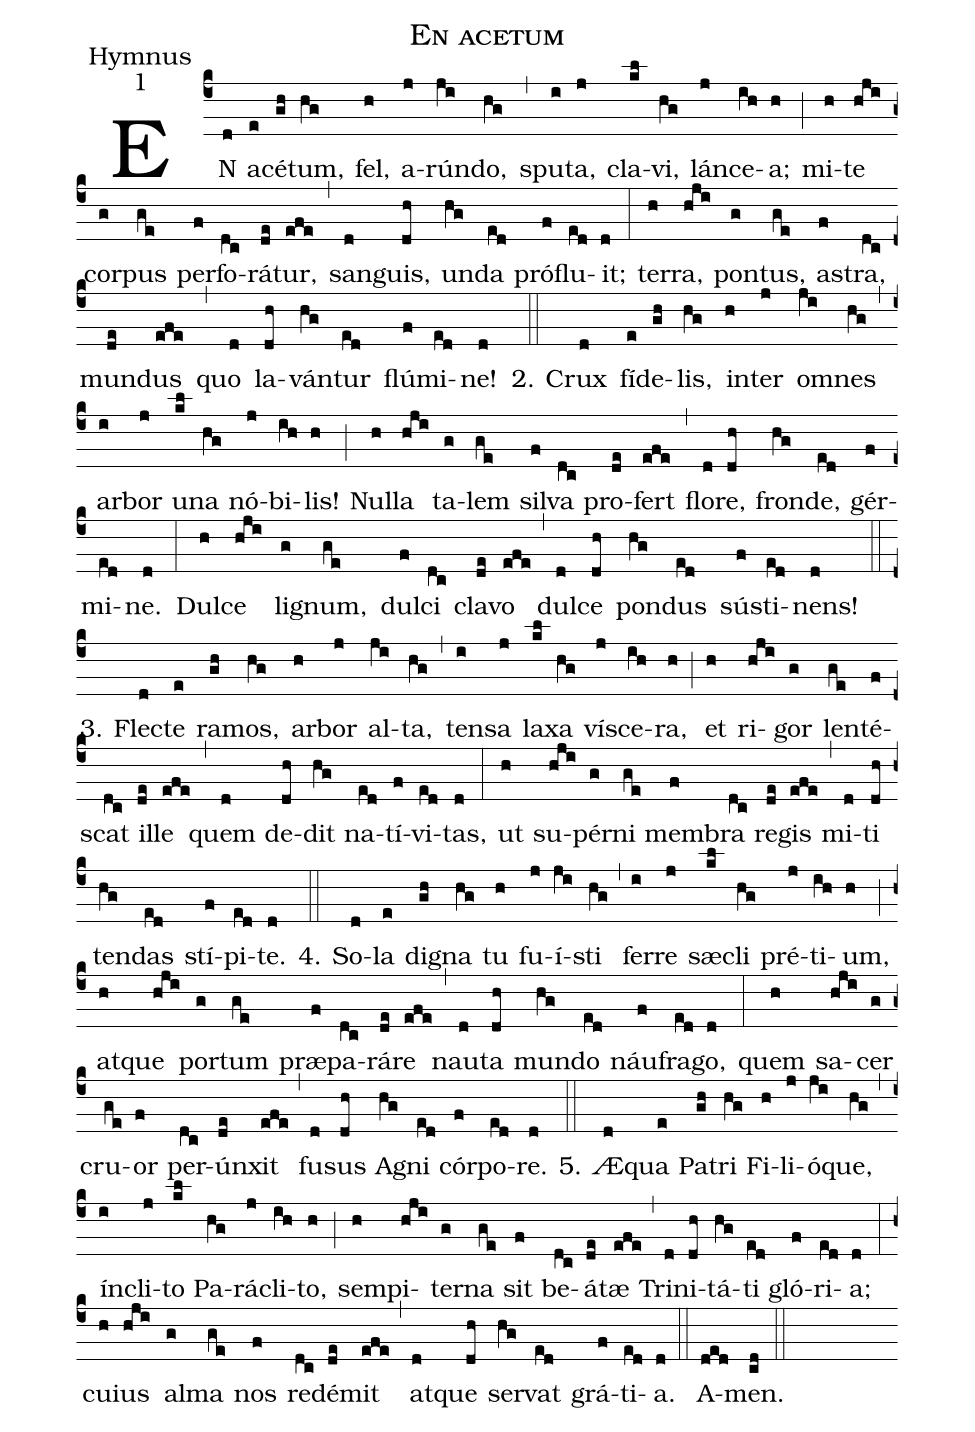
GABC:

name:En acetum;
office-part:Hymnus;
mode:1;
%%
(c4) EN(d) a(e)cé(gh)tum,(hg) fel,(h) a(j)rún(ji)do,(hg) (,) spu(i)ta,(j) cla(kl)vi,(hg) lán(j)ce(ih)a;(h) (;) mi(h)te(hji) cor(g)pus(ge) per(f)fo(dc)rá(de)tur,(efe) (,) san(d)guis,(dh) un(hg)da(ed) pró(f)flu(ed)it;(d) (:) ter(h)ra,(hji) pon(g)tus,(ge) as(f)tra,(dc) mun(de)dus(efe) (,) quo(d) la(dh)ván(hg)tur(ed) flú(f)mi(ed)ne!(d) (::)

2. Crux(d) fí(e)de(gh)lis,(hg) in(h)ter(j) om(ji)nes(hg) (,) ar(i)bor(j) u(kl)na(hg) nó(j)bi(ih)lis!(h) (;) Nul(h)la(hji) ta(g)lem(ge) sil(f)va(dc) pro(de)fert(efe) (,) flo(d)re,(dh) fron(hg)de,(ed) gér(f)mi(ed)ne.(d) (:) Dul(h)ce(hji) li(g)gnum,(ge) dul(f)ci(dc) cla(de)vo(efe) (,) dul(d)ce(dh) pon(hg)dus(ed) sús(f)ti(ed)nens!(d) (::)

3. Flec(d)te(e) ra(gh)mos,(hg) ar(h)bor(j) al(ji)ta,(hg) (,) ten(i)sa(j) la(kl)xa(hg) ví(j)sce(ih)ra,(h) (;) et(h) ri(hji)gor(g) len(ge)té(f)scat(dc) il(de)le(efe) (,) quem(d) de(dh)dit(hg) na(ed)tí(f)vi(ed)tas,(d) (:) ut(h) su(hji)pér(g)ni(ge) mem(f)bra(dc) re(de)gis(efe) (,) mi(d)ti(dh) ten(hg)das(ed) stí(f)pi(ed)te.(d) (::)

4. So(d)la(e) di(gh)gna(hg) tu(h) fu(j)í(ji)sti(hg) (,) fer(i)re(j) sæ(kl)cli(hg) pré(j)ti(ih)um,(h) (;) at(h)que(hji) por(g)tum(ge) præ(f)pa(dc)rá(de)re(efe) (,) nau(d)ta(dh) mun(hg)do(ed) náu(f)fra(ed)go,(d) (:) quem(h) sa(hji)cer(g) cru(ge)or(f) per(dc)ún(de)xit(efe) (,) fu(d)sus(dh) A(hg)gni(ed) cór(f)po(ed)re.(d) (::)

5.  Æ(d)qua(e) Pa(gh)tri(hg) Fi(h)li(j)ó(ji)que,(hg) (,) ín(i)cli(j)to(kl) Pa(hg)rá(j)cli(ih)to,(h) (;)
sem(h)pi(hji)ter(g)na(ge) sit(f) be(dc)á(de)tæ(efe) (,) Tri(d)ni(dh)tá(hg)ti(ed) gló(f)ri(ed)a;(d) (:)
cu(h)ius(hji) al(g)ma(ge) nos(f) red(dc)é(de)mit(efe) (,) at(d)que(dh) ser(hg)vat(ed) grá(f)ti(ed)a.(d) (::)

A(ded)men.(cd) (::)
